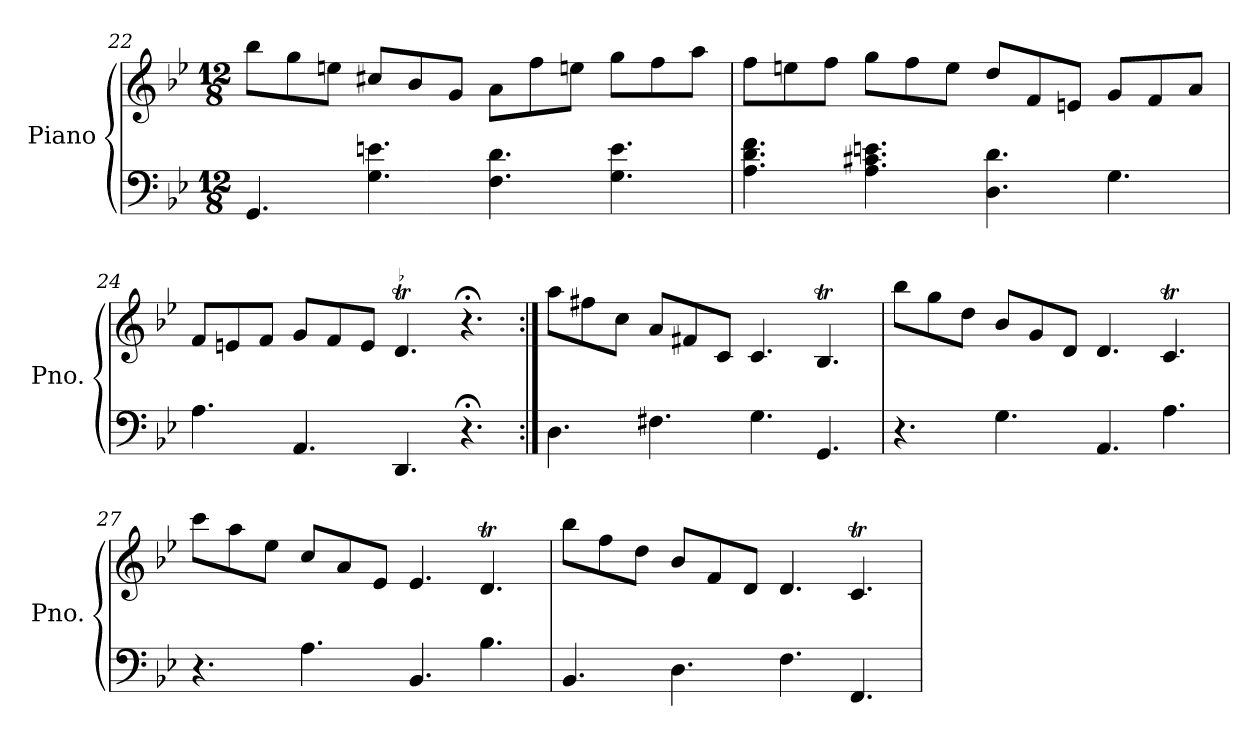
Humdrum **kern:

**kern	**kern
*part1	*part1
*staff2	*staff1
*I"Piano	*
*I'Pno.	*
!!LO:LB:g=z
*clefF4	*clefG2
*k[b-e-]	*k[b-e-]
*M12/8	*M12/8
=22	=22
4.GG/	8bb-\L
.	8gg\
.	8een\J
4.G\ 4.en\	8cc#X/L
.	8b-/
.	8g/J
4.F\ 4.d\	8a\L
.	8ff\
.	8een\J
4.G\ 4.e\	8gg\L
.	8ff\
.	8aa\J
=23	=23
4.A\ 4.d\ 4.f\	8ff\L
.	8een\
.	8ff\J
4.A\ 4.c#X\ 4.en\	8gg\L
.	8ff\
.	8ee\J
4.D\ 4.d\	8dd/L
.	8f/
.	8en/J
4.G\	8g/L
.	8f/
.	8a/J
=24	=24
4.A\	8f/L
.	8en/
.	8f/J
4.AA/	8g/L
.	8f/
.	8e/J
4.DD/	4.dt/
4.r;<	4.r;<
!!LO:LB:g=z
=25:|!	=25:|!
4.D\	8aa\L
.	8ff#X\
.	8cc\J
4.F#X\	8a/L
.	8f#X/
.	8c/J
4.G\	4.c/
4.GG/	4.B-T/
=26	=26
4.r	8bb-\L
.	8gg\
.	8dd\J
4.G\	8b-/L
.	8g/
.	8d/J
4.AA/	4.d/
4.A\	4.cT/
=27	=27
4.r	8ccc\L
.	8aa\
.	8ee-\J
4.A\	8cc/L
.	8a/
.	8e-/J
4.BB-/	4.e-/
4.B-\	4.dt/
!!LO:LB:g=z
=28	=28
4.BB-/	8bb-\L
.	8ff\
.	8dd\J
4.D\	8b-/L
.	8f/
.	8d/J
4.F\	4.d/
4.FF/	4.cT/
=	=
*-	*-
